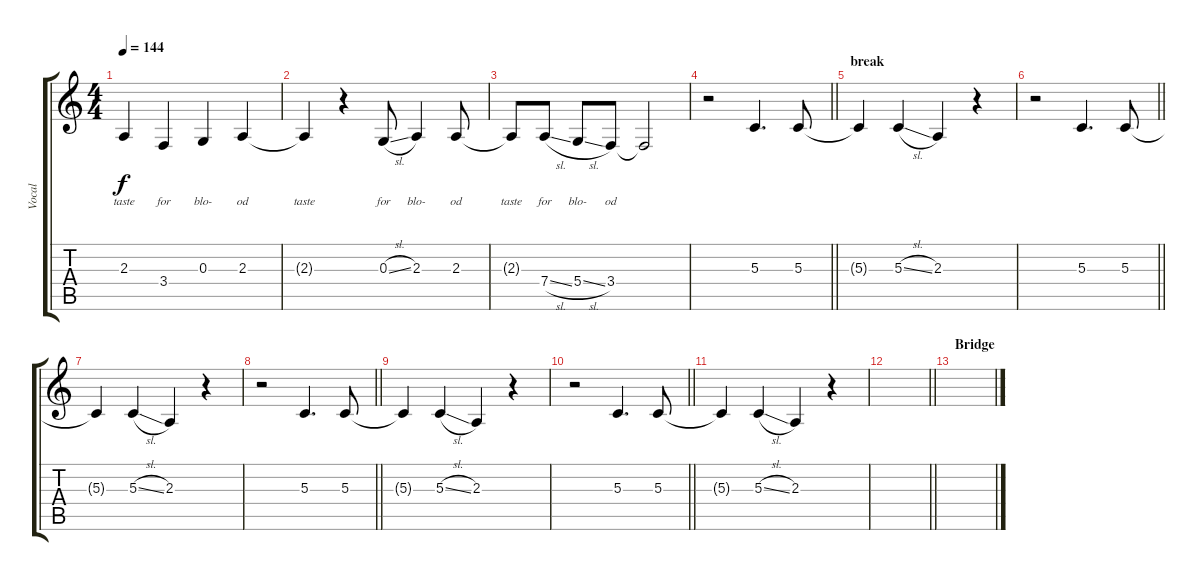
\track ("Vocal" "Vocal") {instrument clarinet}
\staff {score tabs}
\tuning (E4 B3 G3 D3 A2 E2) {hide}
\ts (4 4)
\tempo 144
\clef g2
\ks c
2.3{t}.4{lyrics (0 "taste") lyrics (1 "") lyrics (2 "") lyrics (3 "") lyrics (4 "") dy f} 3.4.4{lyrics (0 "for") lyrics (1 "") lyrics (2 "") lyrics (3 "") lyrics (4 "")} 0.3.4{lyrics (0 "blo-") lyrics (1 "") lyrics (2 "") lyrics (3 "") lyrics (4 "")} 2.3.4{lyrics (0 "od") lyrics (1 "") lyrics (2 "") lyrics (3 "") lyrics (4 "")} |
2.3{t}.4{lyrics (0 "taste") lyrics (1 "") lyrics (2 "") lyrics (3 "") lyrics (4 "")} r.4 0.3{sl}.8{lyrics (0 "for") lyrics (1 "") lyrics (2 "") lyrics (3 "") lyrics (4 "")} 2.3.4{lyrics (0 "blo-") lyrics (1 "") lyrics (2 "") lyrics (3 "") lyrics (4 "")} 2.3.8{lyrics (0 "od") lyrics (1 "") lyrics (2 "") lyrics (3 "") lyrics (4 "")} |
2.3{t}.8{lyrics (0 "taste") lyrics (1 "") lyrics (2 "") lyrics (3 "") lyrics (4 "")} 7.4{sl}.8{lyrics (0 "for") lyrics (1 "") lyrics (2 "") lyrics (3 "") lyrics (4 "")} 5.4{sl}.8{lyrics (0 "blo-") lyrics (1 "") lyrics (2 "") lyrics (3 "") lyrics (4 "")} 3.4.8{lyrics (0 "od") lyrics (1 "") lyrics (2 "") lyrics (3 "") lyrics (4 "")} 3.4{t}.2 |
\barLineRight lightlight
r.2 5.3.4{d} 5.3.8 |
\section ("" "break")
5.3{t}.4 5.3{sl}.4 2.3.4 r.4 |
\barLineRight lightlight
r.2 5.3.4{d} 5.3.8 |
5.3{t}.4 5.3{sl}.4 2.3.4 r.4 |
\barLineRight lightlight
r.2 5.3.4{d} 5.3.8 |
5.3{t}.4 5.3{sl}.4 2.3.4 r.4 |
\barLineRight lightlight
r.2 5.3.4{d} 5.3.8 |
5.3{t}.4 5.3{sl}.4 2.3.4 r.4 |
\barLineRight lightlight
|
\section ("" "Bridge")
